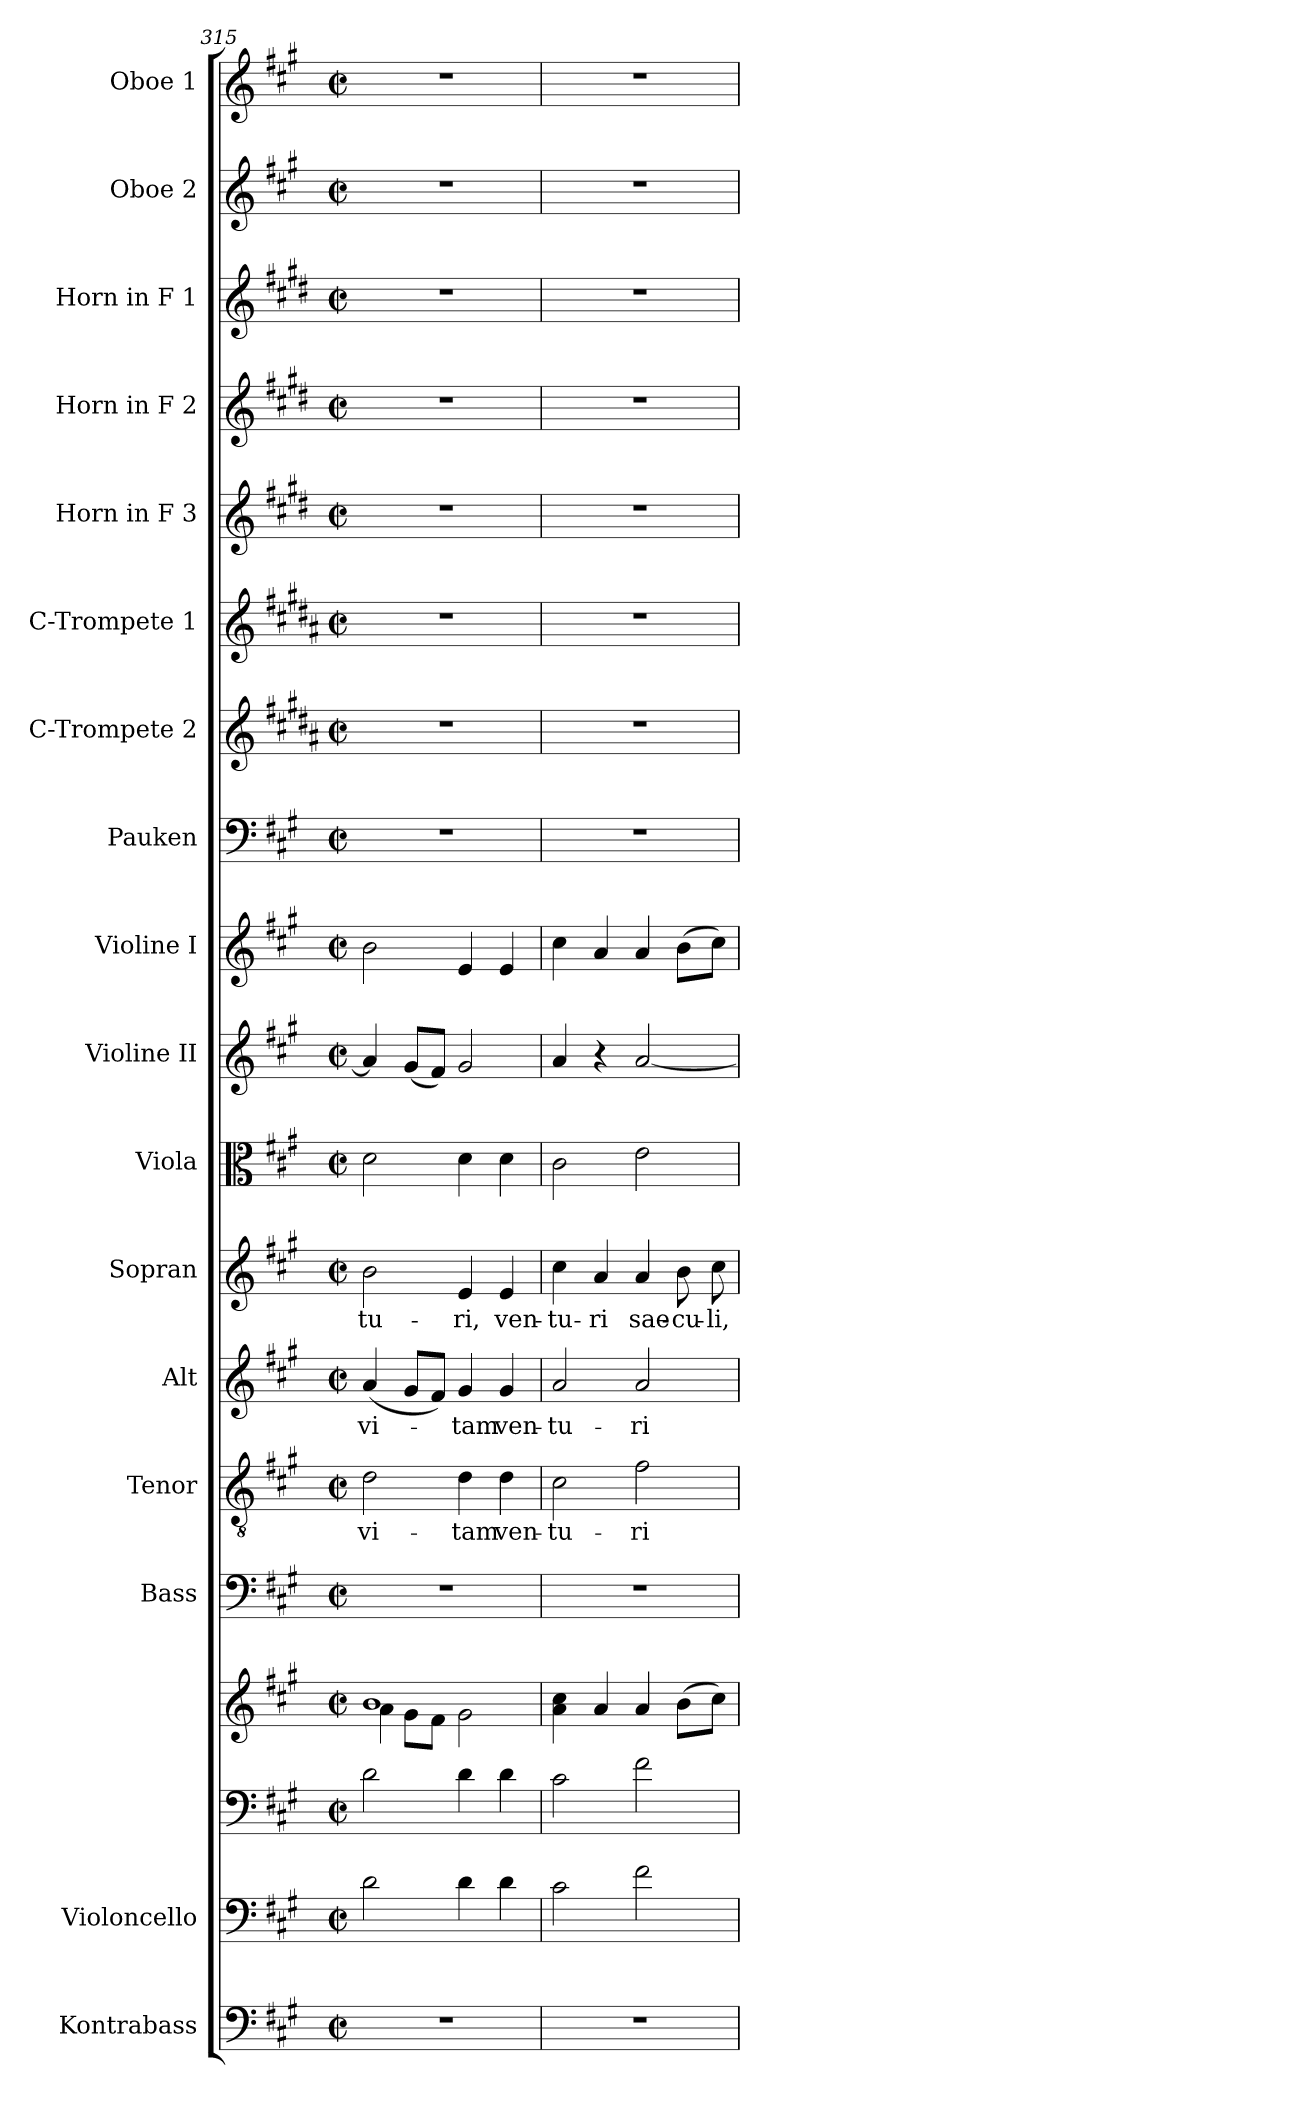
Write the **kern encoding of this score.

**kern	**kern	**kern	**kern	**kern	**kern	**text	**kern	**text	**kern	**text	**kern	**kern	**kern	**kern	**kern	**kern	**kern	**kern	**kern	**kern	**kern
*part18	*part17	*part16	*part16	*part15	*part14	*part14	*part13	*part13	*part12	*part12	*part11	*part10	*part9	*part8	*part7	*part6	*part5	*part4	*part3	*part2	*part1
*staff19	*staff18	*staff17	*staff16	*staff15	*staff14	*staff14	*staff13	*staff13	*staff12	*staff12	*staff11	*staff10	*staff9	*staff8	*staff7	*staff6	*staff5	*staff4	*staff3	*staff2	*staff1
*I"Kontrabass	*I"Violoncello	*	*	*I"Bass	*I"Tenor	*	*I"Alt	*	*I"Sopran	*	*I"Viola	*I"Violine II	*I"Violine I	*I"Pauken	*I"C-Trompete 2	*I"C-Trompete 1	*I"Horn in F 3	*I"Horn in F 2	*I"Horn in F 1	*I"Oboe 2	*I"Oboe 1
*I'Kb.	*I'Vc.	*	*	*I'B.	*I'T.	*	*I'A.	*	*I'S.	*	*I'Vla.	*I'Vl. II	*I'Vl. I	*I'Pk.	*I'C Trp. 2	*I'C Trp. 1	*	*	*	*I'Ob. 2	*I'Ob. 1
*clefF4	*clefF4	*clefF4	*clefG2	*clefF4	*clefGv2	*	*clefG2	*	*clefG2	*	*clefC3	*clefG2	*clefG2	*clefF4	*clefG2	*clefG2	*clefG2	*clefG2	*clefG2	*clefG2	*clefG2
*ITrd7c12	*	*	*	*	*	*	*	*	*	*	*	*	*	*	*ITrd1c2	*ITrd1c2	*ITrd4c7	*ITrd4c7	*ITrd4c7	*	*
*k[f#c#g#]	*k[f#c#g#]	*k[f#c#g#]	*k[f#c#g#]	*k[f#c#g#]	*k[f#c#g#]	*	*k[f#c#g#]	*	*k[f#c#g#]	*	*k[f#c#g#]	*k[f#c#g#]	*k[f#c#g#]	*k[f#c#g#]	*k[f#c#g#]	*k[f#c#g#]	*k[f#c#g#]	*k[f#c#g#]	*k[f#c#g#]	*k[f#c#g#]	*k[f#c#g#]
*A:	*A:	*A:	*A:	*A:	*A:	*	*A:	*	*A:	*	*A:	*A:	*A:	*A:	*A:	*A:	*A:	*A:	*A:	*A:	*A:
*M2/2	*M2/2	*M2/2	*M2/2	*M2/2	*M2/2	*	*M2/2	*	*M2/2	*	*M2/2	*M2/2	*M2/2	*M2/2	*M2/2	*M2/2	*M2/2	*M2/2	*M2/2	*M2/2	*M2/2
*met(c|)	*met(c|)	*met(c|)	*met(c|)	*met(c|)	*met(c|)	*	*met(c|)	*	*met(c|)	*	*met(c|)	*met(c|)	*met(c|)	*met(c|)	*met(c|)	*met(c|)	*met(c|)	*met(c|)	*met(c|)	*met(c|)	*met(c|)
=315	=315	=315	=315	=315	=315	=315	=315	=315	=315	=315	=315	=315	=315	=315	=315	=315	=315	=315	=315	=315	=315
*	*	*	*^	*	*	*	*	*	*	*	*	*	*	*	*	*	*	*	*	*	*
!	!	!	!	!	!	!	!LO:LY:b	!	!LO:LY:b	!	!LO:LY:b	!	!	!	!	!	!	!	!	!	!	!
1r	2d\	2d\	1b	4a\	1r	2d\	vi-	(<4a/	vi-	2b\	-tu-	2d\	4a/]	2b\	1r	1r	1r	1r	1r	1r	1r	1r
.	.	.	.	8g#\L	.	.	.	8g#/L	.	.	.	.	(<8g#/L	.	.	.	.	.	.	.	.	.
.	.	.	.	8f#\J	.	.	.	8f#/J)	.	.	.	.	8f#/J)	.	.	.	.	.	.	.	.	.
!	!	!	!	!	!	!	!LO:LY:b	!	!LO:LY:b	!	!LO:LY:b	!	!	!	!	!	!	!	!	!	!	!
.	4d\	4d\	.	2g#\	.	4d\	-tam	4g#/	-tam	4e/	-ri,	4d\	2g#/	4e/	.	.	.	.	.	.	.	.
!	!	!	!	!	!	!	!LO:LY:b	!	!LO:LY:b	!	!LO:LY:b	!	!	!	!	!	!	!	!	!	!	!
.	4d\	4d\	.	.	.	4d\	ven-	4g#/	ven-	4e/	ven-	4d\	.	4e/	.	.	.	.	.	.	.	.
*	*	*	*v	*v	*	*	*	*	*	*	*	*	*	*	*	*	*	*	*	*	*	*
=316	=316	=316	=316	=316	=316	=316	=316	=316	=316	=316	=316	=316	=316	=316	=316	=316	=316	=316	=316	=316	=316
!	!	!	!	!	!	!LO:LY:b	!	!LO:LY:b	!	!LO:LY:b	!	!	!	!	!	!	!	!	!	!	!
1r	2c#\	2c#\	4a\ 4cc#\	1r	2c#\	-tu-	2a/	-tu-	4cc#\	-tu-	2c#\	4a/	4cc#\	1r	1r	1r	1r	1r	1r	1r	1r
!	!	!	!	!	!	!	!	!	!	!LO:LY:b	!	!	!	!	!	!	!	!	!	!	!
.	.	.	4a/	.	.	.	.	.	4a/	-ri	.	4r	4a/	.	.	.	.	.	.	.	.
!	!	!	!	!	!	!LO:LY:b	!	!LO:LY:b	!	!LO:LY:b	!	!	!	!	!	!	!	!	!	!	!
.	2f#\	2f#\	4a/	.	2f#\	-ri	2a/	-ri	4a/	sae-	2e\	[2a/	4a/	.	.	.	.	.	.	.	.
!	!	!	!	!	!	!	!	!	!	!LO:LY:b	!	!	!	!	!	!	!	!	!	!	!
.	.	.	(>8b\L	.	.	.	.	.	8b\	-cu-	.	.	(>8b\L	.	.	.	.	.	.	.	.
!	!	!	!	!	!	!	!	!	!	!LO:LY:b	!	!	!	!	!	!	!	!	!	!	!
.	.	.	8cc#\J)	.	.	.	.	.	8cc#\	-li,	.	.	8cc#\J)	.	.	.	.	.	.	.	.
=	=	=	=	=	=	=	=	=	=	=	=	=	=	=	=	=	=	=	=	=	=
*-	*-	*-	*-	*-	*-	*-	*-	*-	*-	*-	*-	*-	*-	*-	*-	*-	*-	*-	*-	*-	*-
